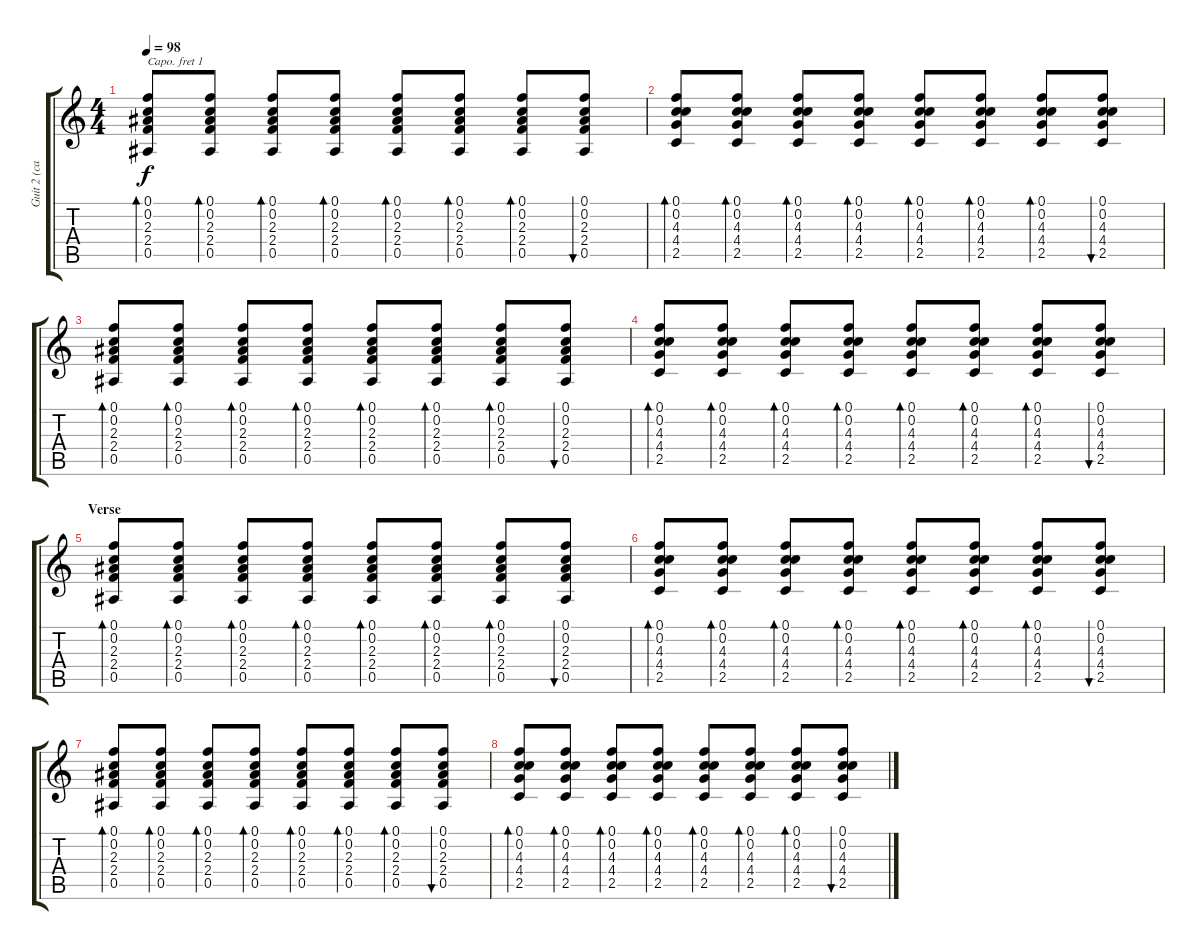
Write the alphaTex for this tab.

\track ("Guit 2 (capo 1st fret)" "Guit 2 (ca") {instrument acousticguitarsteel}
\staff {score tabs}
\capo 1
\tuning (E4 B3 G3 D3 A2 E2) {hide}
\ts (4 4)
\tempo 98
\clef g2
\ks c
(0.1 0.2 2.3 2.4 0.5).8{bd 60 dy f instrument acousticguitarsteel} (0.1 0.2 2.3 2.4 0.5).8{bd 60} (0.1 0.2 2.3 2.4 0.5).8{bd 60} (0.1 0.2 2.3 2.4 0.5).8{bd 60} (0.1 0.2 2.3 2.4 0.5).8{bd 60} (0.1 0.2 2.3 2.4 0.5).8{bd 60} (0.1 0.2 2.3 2.4 0.5).8{bd 60} (0.1 0.2 2.3 2.4 0.5).8{bu 60} |
(0.1 0.2 4.3 4.4 2.5).8{bd 60} (0.1 0.2 4.3 4.4 2.5).8{bd 60} (0.1 0.2 4.3 4.4 2.5).8{bd 60} (0.1 0.2 4.3 4.4 2.5).8{bd 60} (0.1 0.2 4.3 4.4 2.5).8{bd 60} (0.1 0.2 4.3 4.4 2.5).8{bd 60} (0.1 0.2 4.3 4.4 2.5).8{bd 60} (0.1 0.2 4.3 4.4 2.5).8{bu 60} |
(0.1 0.2 2.3 2.4 0.5).8{bd 60} (0.1 0.2 2.3 2.4 0.5).8{bd 60} (0.1 0.2 2.3 2.4 0.5).8{bd 60} (0.1 0.2 2.3 2.4 0.5).8{bd 60} (0.1 0.2 2.3 2.4 0.5).8{bd 60} (0.1 0.2 2.3 2.4 0.5).8{bd 60} (0.1 0.2 2.3 2.4 0.5).8{bd 60} (0.1 0.2 2.3 2.4 0.5).8{bu 60} |
(0.1 0.2 4.3 4.4 2.5).8{bd 60} (0.1 0.2 4.3 4.4 2.5).8{bd 60} (0.1 0.2 4.3 4.4 2.5).8{bd 60} (0.1 0.2 4.3 4.4 2.5).8{bd 60} (0.1 0.2 4.3 4.4 2.5).8{bd 60} (0.1 0.2 4.3 4.4 2.5).8{bd 60} (0.1 0.2 4.3 4.4 2.5).8{bd 60} (0.1 0.2 4.3 4.4 2.5).8{bu 60} |
\section ("" "Verse")
(0.1 0.2 2.3 2.4 0.5).8{bd 60} (0.1 0.2 2.3 2.4 0.5).8{bd 60} (0.1 0.2 2.3 2.4 0.5).8{bd 60} (0.1 0.2 2.3 2.4 0.5).8{bd 60} (0.1 0.2 2.3 2.4 0.5).8{bd 60} (0.1 0.2 2.3 2.4 0.5).8{bd 60} (0.1 0.2 2.3 2.4 0.5).8{bd 60} (0.1 0.2 2.3 2.4 0.5).8{bu 60} |
(0.1 0.2 4.3 4.4 2.5).8{bd 60} (0.1 0.2 4.3 4.4 2.5).8{bd 60} (0.1 0.2 4.3 4.4 2.5).8{bd 60} (0.1 0.2 4.3 4.4 2.5).8{bd 60} (0.1 0.2 4.3 4.4 2.5).8{bd 60} (0.1 0.2 4.3 4.4 2.5).8{bd 60} (0.1 0.2 4.3 4.4 2.5).8{bd 60} (0.1 0.2 4.3 4.4 2.5).8{bu 60} |
(0.1 0.2 2.3 2.4 0.5).8{bd 60} (0.1 0.2 2.3 2.4 0.5).8{bd 60} (0.1 0.2 2.3 2.4 0.5).8{bd 60} (0.1 0.2 2.3 2.4 0.5).8{bd 60} (0.1 0.2 2.3 2.4 0.5).8{bd 60} (0.1 0.2 2.3 2.4 0.5).8{bd 60} (0.1 0.2 2.3 2.4 0.5).8{bd 60} (0.1 0.2 2.3 2.4 0.5).8{bu 60} |
(0.1 0.2 4.3 4.4 2.5).8{bd 60} (0.1 0.2 4.3 4.4 2.5).8{bd 60} (0.1 0.2 4.3 4.4 2.5).8{bd 60} (0.1 0.2 4.3 4.4 2.5).8{bd 60} (0.1 0.2 4.3 4.4 2.5).8{bd 60} (0.1 0.2 4.3 4.4 2.5).8{bd 60} (0.1 0.2 4.3 4.4 2.5).8{bd 60} (0.1 0.2 4.3 4.4 2.5).8{bu 60}
